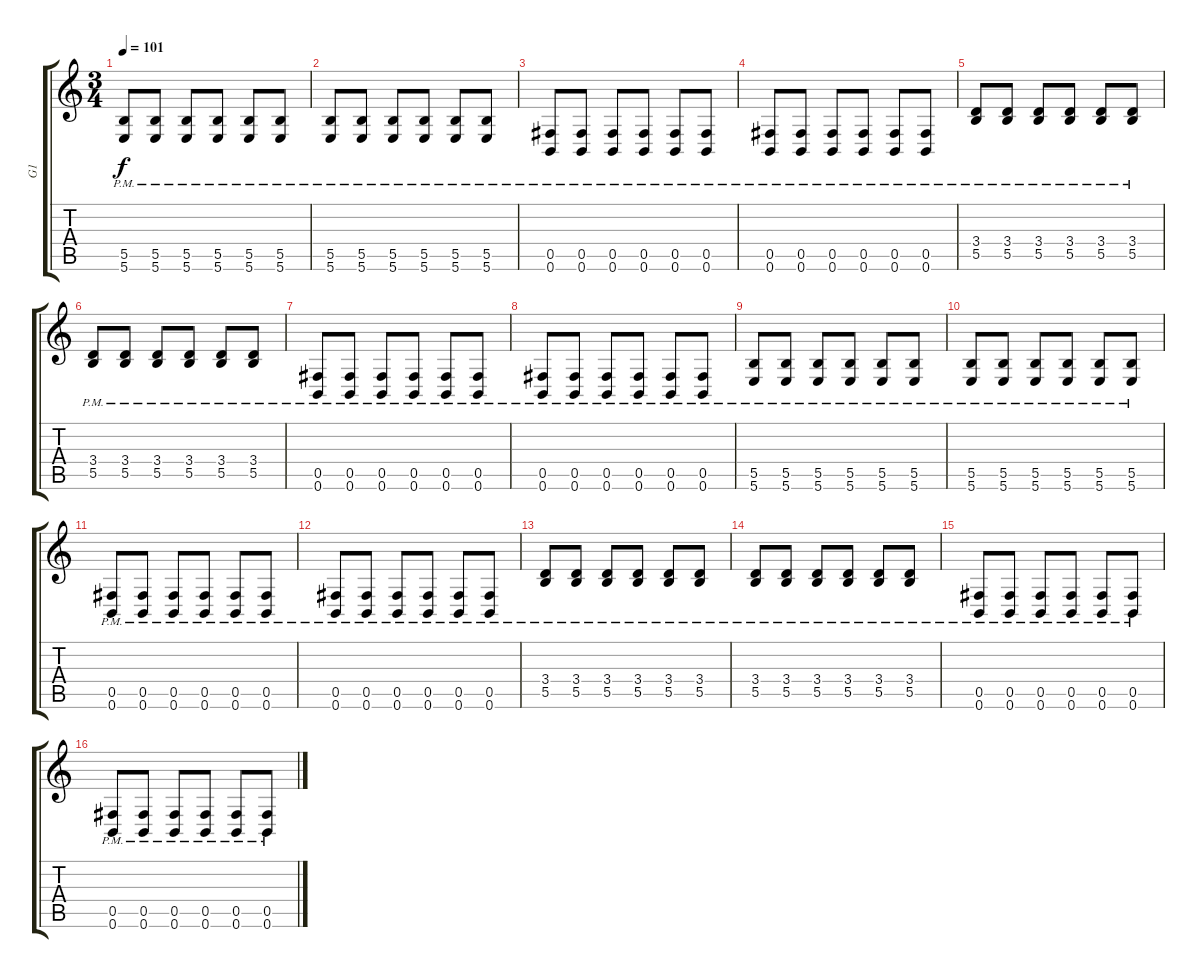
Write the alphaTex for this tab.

\track ("G1" "G1") {instrument distortionguitar}
\staff {score tabs}
\tuning (Db4 Ab3 E3 B2 Gb2 B1) {hide}
\ts (3 4)
\tempo 101
\clef g2
\ks c
(5.5{pm} 5.6{pm}).8{dy f} (5.5{pm} 5.6{pm}).8 (5.5{pm} 5.6{pm}).8 (5.5{pm} 5.6{pm}).8 (5.5{pm} 5.6{pm}).8 (5.5{pm} 5.6{pm}).8 |
(5.5{pm} 5.6{pm}).8 (5.5{pm} 5.6{pm}).8 (5.5{pm} 5.6{pm}).8 (5.5{pm} 5.6{pm}).8 (5.5{pm} 5.6{pm}).8 (5.5{pm} 5.6{pm}).8 |
(0.5{pm} 0.6{pm}).8 (0.5{pm} 0.6{pm}).8 (0.5{pm} 0.6{pm}).8 (0.5{pm} 0.6{pm}).8 (0.5{pm} 0.6{pm}).8 (0.5{pm} 0.6{pm}).8 |
(0.5{pm} 0.6{pm}).8 (0.5{pm} 0.6{pm}).8 (0.5{pm} 0.6{pm}).8 (0.5{pm} 0.6{pm}).8 (0.5{pm} 0.6{pm}).8 (0.5{pm} 0.6{pm}).8 |
(3.4{pm} 5.5{pm}).8 (3.4{pm} 5.5{pm}).8 (3.4{pm} 5.5{pm}).8 (3.4{pm} 5.5{pm}).8 (3.4{pm} 5.5{pm}).8 (3.4{pm} 5.5{pm}).8 |
(3.4{pm} 5.5{pm}).8 (3.4{pm} 5.5{pm}).8 (3.4{pm} 5.5{pm}).8 (3.4{pm} 5.5{pm}).8 (3.4{pm} 5.5{pm}).8 (3.4{pm} 5.5{pm}).8 |
(0.5{pm} 0.6{pm}).8 (0.5{pm} 0.6{pm}).8 (0.5{pm} 0.6{pm}).8 (0.5{pm} 0.6{pm}).8 (0.5{pm} 0.6{pm}).8 (0.5{pm} 0.6{pm}).8 |
(0.5{pm} 0.6{pm}).8 (0.5{pm} 0.6{pm}).8 (0.5{pm} 0.6{pm}).8 (0.5{pm} 0.6{pm}).8 (0.5{pm} 0.6{pm}).8 (0.5{pm} 0.6{pm}).8 |
(5.5{pm} 5.6{pm}).8 (5.5{pm} 5.6{pm}).8 (5.5{pm} 5.6{pm}).8 (5.5{pm} 5.6{pm}).8 (5.5{pm} 5.6{pm}).8 (5.5{pm} 5.6{pm}).8 |
(5.5{pm} 5.6{pm}).8 (5.5{pm} 5.6{pm}).8 (5.5{pm} 5.6{pm}).8 (5.5{pm} 5.6{pm}).8 (5.5{pm} 5.6{pm}).8 (5.5{pm} 5.6{pm}).8 |
(0.5{pm} 0.6{pm}).8 (0.5{pm} 0.6{pm}).8 (0.5{pm} 0.6{pm}).8 (0.5{pm} 0.6{pm}).8 (0.5{pm} 0.6{pm}).8 (0.5{pm} 0.6{pm}).8 |
(0.5{pm} 0.6{pm}).8 (0.5{pm} 0.6{pm}).8 (0.5{pm} 0.6{pm}).8 (0.5{pm} 0.6{pm}).8 (0.5{pm} 0.6{pm}).8 (0.5{pm} 0.6{pm}).8 |
(3.4{pm} 5.5{pm}).8 (3.4{pm} 5.5{pm}).8 (3.4{pm} 5.5{pm}).8 (3.4{pm} 5.5{pm}).8 (3.4{pm} 5.5{pm}).8 (3.4{pm} 5.5{pm}).8 |
(3.4{pm} 5.5{pm}).8 (3.4{pm} 5.5{pm}).8 (3.4{pm} 5.5{pm}).8 (3.4{pm} 5.5{pm}).8 (3.4{pm} 5.5{pm}).8 (3.4{pm} 5.5{pm}).8 |
(0.5{pm} 0.6{pm}).8 (0.5{pm} 0.6{pm}).8 (0.5{pm} 0.6{pm}).8 (0.5{pm} 0.6{pm}).8 (0.5{pm} 0.6{pm}).8 (0.5{pm} 0.6{pm}).8 |
(0.5{pm} 0.6{pm}).8 (0.5{pm} 0.6{pm}).8 (0.5{pm} 0.6{pm}).8 (0.5{pm} 0.6{pm}).8 (0.5{pm} 0.6{pm}).8 (0.5{pm} 0.6{pm}).8
